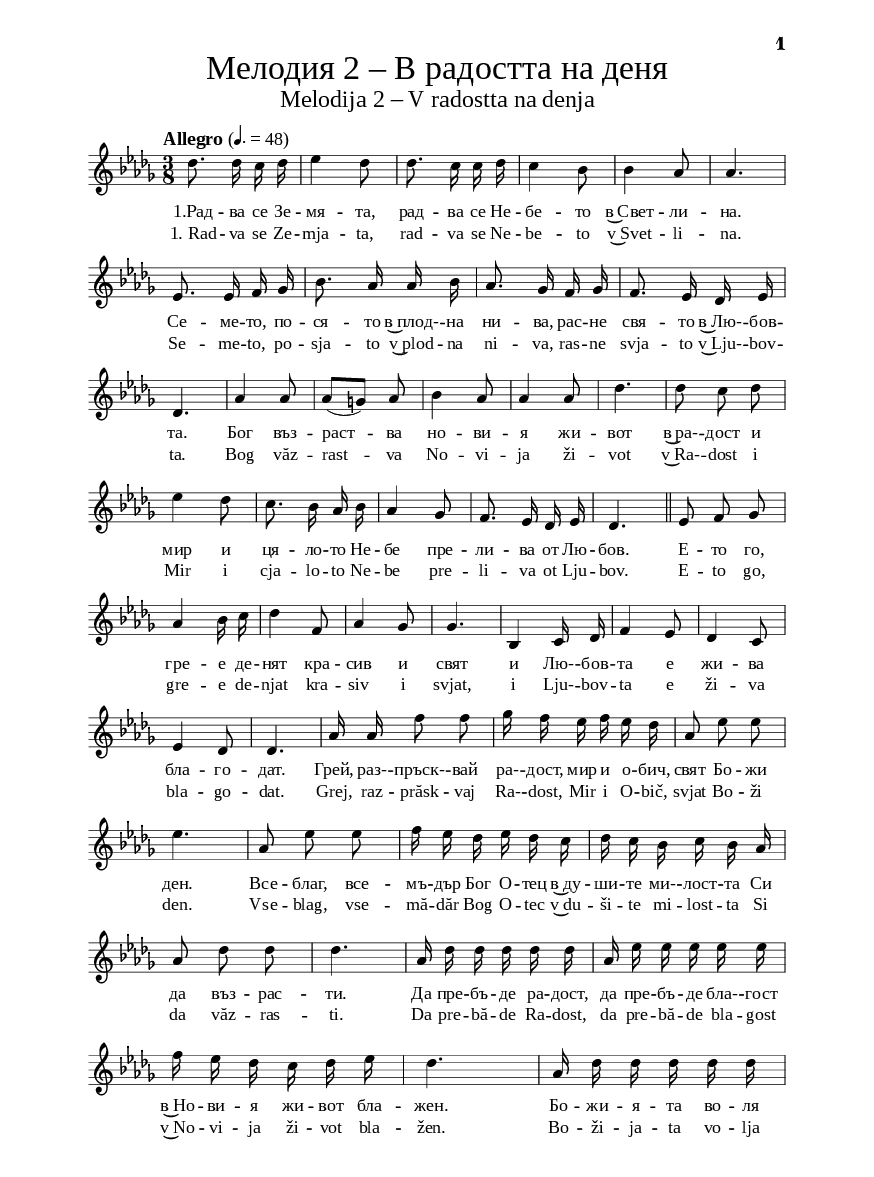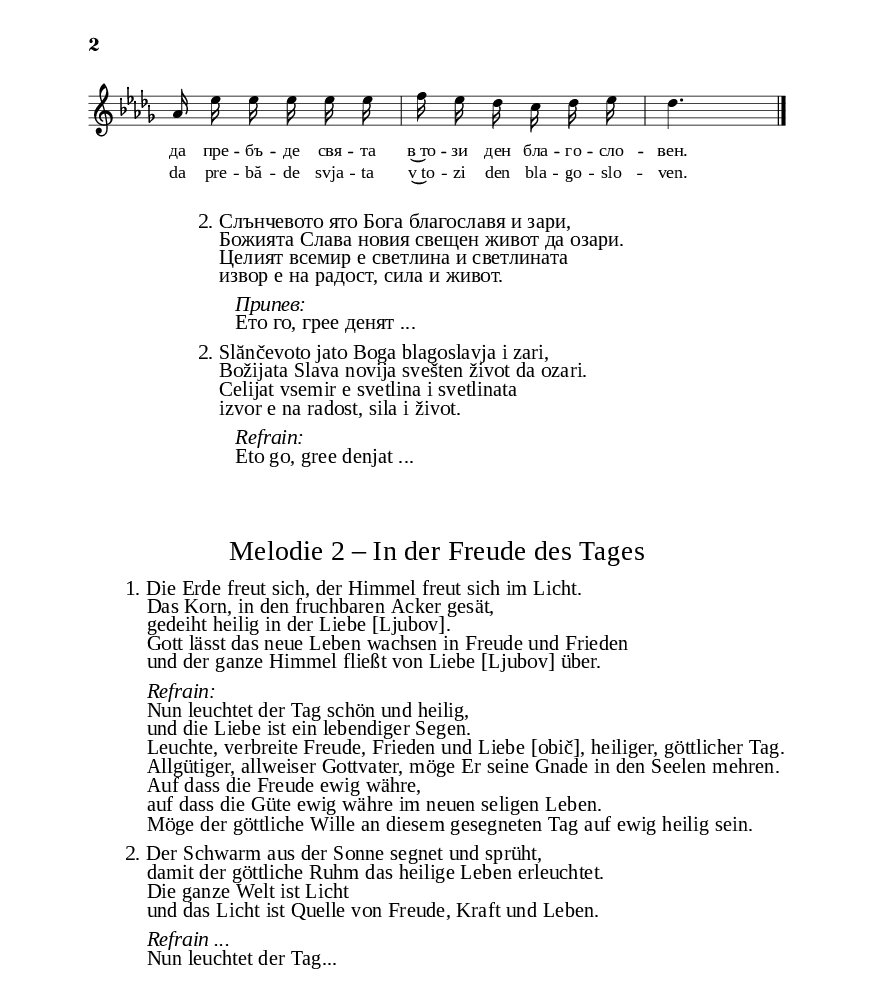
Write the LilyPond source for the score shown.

\version "2.24.3"

% include paper part and global functions
\include "include/globals.ily"

\bookpart {
  \label #'ref221
  \tocItem \markup "Мелодия – В радостта... – Melodija – V radostta..."
  \include "include/bookpart-paper.ily"
  \score {
    \include "include/score-layout.ily"

    \new Voice \absolute {
      \clef treble
      \key des \major
      \time 3/8
      \tempoFunc "Allegro" 4. "48"
      \autoBeamOff
      des''8. des''16 c''16 des''16
      | % 2
      es''4 des''8 | % 3
      des''8. c''16 c''16 des''16
      | % 4
      c''4 bes'8  | % 5
      bes'4  as'8 | % 6
      as'4. | \break % 7
      es'8.  es'16  f'16  ges'16  | % 8
      bes'8.  as'16  as'16 bes'16  | % 9
      as'8.  ges'16  f'16  ges'16 |
      f'8.  es'16  des'16  es'16 | \break % 11
      des'4. | % 12
      as'4  as'8   | % 13
      as'8 [(  g'8 )]  as'8 | % 14
      bes'4  as'8  | % 15
      as'4  as'8 | % 16
      des''4.  | % 17
      des''8 c''8 des''8 | \break % 18
      es''4 des''8 | % 19
      c''8. bes'16  as'16 bes'16  |

      as'4  ges'8  | % 21
      f'8.  es'16  des'16  es'16 | % 22
      des'4. \bar "||"
      es'8  f'8  ges'8 | \break % 24
      as'4 bes'16 c''16  | % 25
      des''4  f'8 | % 26
      as'4  ges'8 | % 27
      ges'4. | % 28
      bes4  c'16  des'16   | % 29
      f'4  es'8  |
      des'4  c'8  \break | % 31
      es'4  des'8 | % 32
      des'4. | % 33
      as'16  as'16 f''8 f''8 | % 34
      ges''16 f''16 es''16 f''16
      es''16 des''16   | % 35
      as'8 es''8 es''8 | \break % 36
      es''4.  | % 37
      as'8 es''8 es''8   | % 38
      f''16 es''16 des''16 es''16
      des''16 c''16 | % 39
      des''16 c''16 bes'16 c''16
      bes'16  as'16 | \break
      as'8 des''8 des''8 | % 41
      des''4. | % 42
      as'16 des''16 des''16 des''16
      des''16 des''16  |   % 43
      as'16 es''16 es''16 es''16
      es''16 es''16 | \break % 44
      f''16 es''16 des''16 c''16
      des''16 es''16 |  % 45
      des''4. | % 46
      as'16 des''16 des''16 des''16
      des''16 des''16 \break | % 47
      as'16 es''16 es''16 es''16
      es''16 es''16 | % 48
      f''16 es''16 des''16 c''16
      des''16 es''16 | % 49
      des''4. \bar "|."
    }

    \addlyrics {
      "1.Рад" -- ва се Зе -- мя -- та, рад --
      ва се Не -- бе -- то в~Свет -- ли
      -- на. Се -- ме -- то, по -- ся -- то
      "в~плод-" -- на ни -- ва, рас -- не
      свя -- то "в~Лю-" -- бов -- та. Бог
      въз -- раст -- ва но -- ви -- я
      жи -- вот "в~ра-" -- дост и мир и
      ця -- ло -- то Не -- бе пре -- ли --
      ва от Лю -- бов. Е -- то го, гре --
      е де -- нят кра -- сив и свят и
      "Лю-" -- бов -- та е жи -- ва бла --
      го -- дат. Грей, "раз-" -- "пръск-" -- вай
      "ра-" -- дост, мир и о -- бич, свят
      Бо -- жи ден. Все -- благ, все --
      мъ -- дър Бог О -- тец в~ду -- ши
      -- те "ми-" -- лост -- та Си да въз --
      рас -- ти. Да пре -- бъ -- де ра --
      дост, да пре -- бъ -- де "бла-" --
      гост в~Но -- ви -- я жи -- вот бла
      -- жен. Бо -- жи -- я -- та во -- ля
      да пре -- бъ -- де свя -- та в~то
      -- зи ден бла -- го -- сло -- вен.}

      \addlyrics {
        "1. Rad" -- va se Ze -- mja -- ta, rad --
        va se Ne -- be -- to v~Svet -- li
        -- na. Se -- me -- to, po -- sja -- to
        v~plod -- na ni -- va, ras -- ne
        svja -- to "v~Lju-" -- bov -- ta. Bog
        văz -- rast -- va No -- vi -- ja
        ži -- vot "v~Ra-" -- dost i Mir i
        cja -- lo -- to Ne -- be pre -- li --
        va ot Lju -- bov. E -- to go, gre --
        e de -- njat kra -- siv i svjat, i
        "Lju-" -- bov -- ta e ži -- va bla --
        go -- dat. Grej, raz -- "prăsk" -- vaj
        "Ra-" -- dost, Mir i O -- bič, svjat
        Bo -- ži den. Vse -- blag, vse --
        mă -- dăr Bog O -- tec v~du -- ši
        -- te mi -- lost -- ta Si da văz --
        ras -- ti. Da pre -- bă -- de Ra --
        dost, da pre -- bă -- de bla --
        gost v~No -- vi -- ja ži -- vot bla
        -- žen. Bo -- ži -- ja -- ta vo -- lja
        da pre -- bă -- de svja -- ta v~to
        -- zi den bla -- go -- slo -- ven.}


        \header {
          title = \titleFunc "Мелодия 2 – В радостта на деня" "Melodija 2 – V radostta na denja"
        }

        \midi{}

      } % score

      \markup \vspace #1

      \markup \abs-fontsize #10 {
        \hspace #15
        \override #`(baseline-skip . ,bgCoupletBaselineSkip) % affects space between column lines
        \column {


          \line {  2. Слънчевото ято Бога благославя и зари,}

          \line {   "   " Божията Слава новия свещен живот да озари.}

          \line {   "   " Целият всемир е светлина и светлината}

          \line {   "   " извор е на радост, сила и живот.}
          \vspace #0.5
          \line \italic {   "      " Припев:}
          \line {   "      " Ето го, грее денят ...}
          \vspace #0.5


          \line {  2. Slănčevoto jato Boga blagoslavja i zari,}

          \line {   "   " Božijata Slava novija svešten život da ozari.}

          \line {   "   " Celijat vsemir e svetlina i svetlinata}

          \line {   "   " izvor e na radost, sila i život.}
          \vspace #0.5
          \line \italic {   "      " Refrain:}
          \line {   "      " Eto go, gree denjat ...}

        }

      } % markup

      \markup \vspace #3

      % include foreign translation(s) of the song
      \version "2.24.3"

\markup \fill-line { \fontsize #deTitleFontSize "Melodie 2 – In der Freude des Tages" }
\markup \null
\markup \null
\markup \abs-fontsize #10  {
  \hspace #5
  \override #`(baseline-skip . ,deCoupletBaselineSkip)

  \column {

 \line { 1.  Die Erde freut sich, der Himmel freut sich im Licht.}

 \line { "   "Das Korn, in den fruchbaren Acker gesät,}

 \line { "   "gedeiht heilig in der Liebe [Ljubov]. }

 \line { "   "Gott lässt das neue Leben wachsen in Freude und Frieden}

 \line { "   "und der ganze Himmel fließt von Liebe [Ljubov] über.}
 \vspace #0.5

 \line \italic { "   "Refrain:}

 \line { "   "Nun leuchtet der Tag schön und heilig,}

 \line { "   "und die Liebe ist ein lebendiger Segen.}

 \line { "   "Leuchte, verbreite Freude, Frieden und Liebe [obič], heiliger, göttlicher Tag. }

 \line { "   "Allgütiger, allweiser Gottvater, möge Er seine Gnade in den Seelen mehren.}

 \line { "   "Auf dass die Freude ewig währe, }
 
  \line { "   " auf dass die Güte ewig währe im neuen seligen Leben.}

 \line { "   "Möge der göttliche Wille an diesem gesegneten Tag auf ewig heilig sein.}
 \vspace #0.5

 \line { 2. Der Schwarm aus der Sonne segnet und sprüht, }
 
  \line { "   "damit der göttliche Ruhm das heilige Leben erleuchtet. }

 \line { "   "Die ganze Welt ist Licht }
 \line { "   " und das Licht ist Quelle von Freude, Kraft und Leben.}


\vspace #0.5

\line \italic {"   " Refrain ...}

 \line { "   "Nun leuchtet der Tag...}

  }
}


    } % bookpart

    % Più mosso
    %
